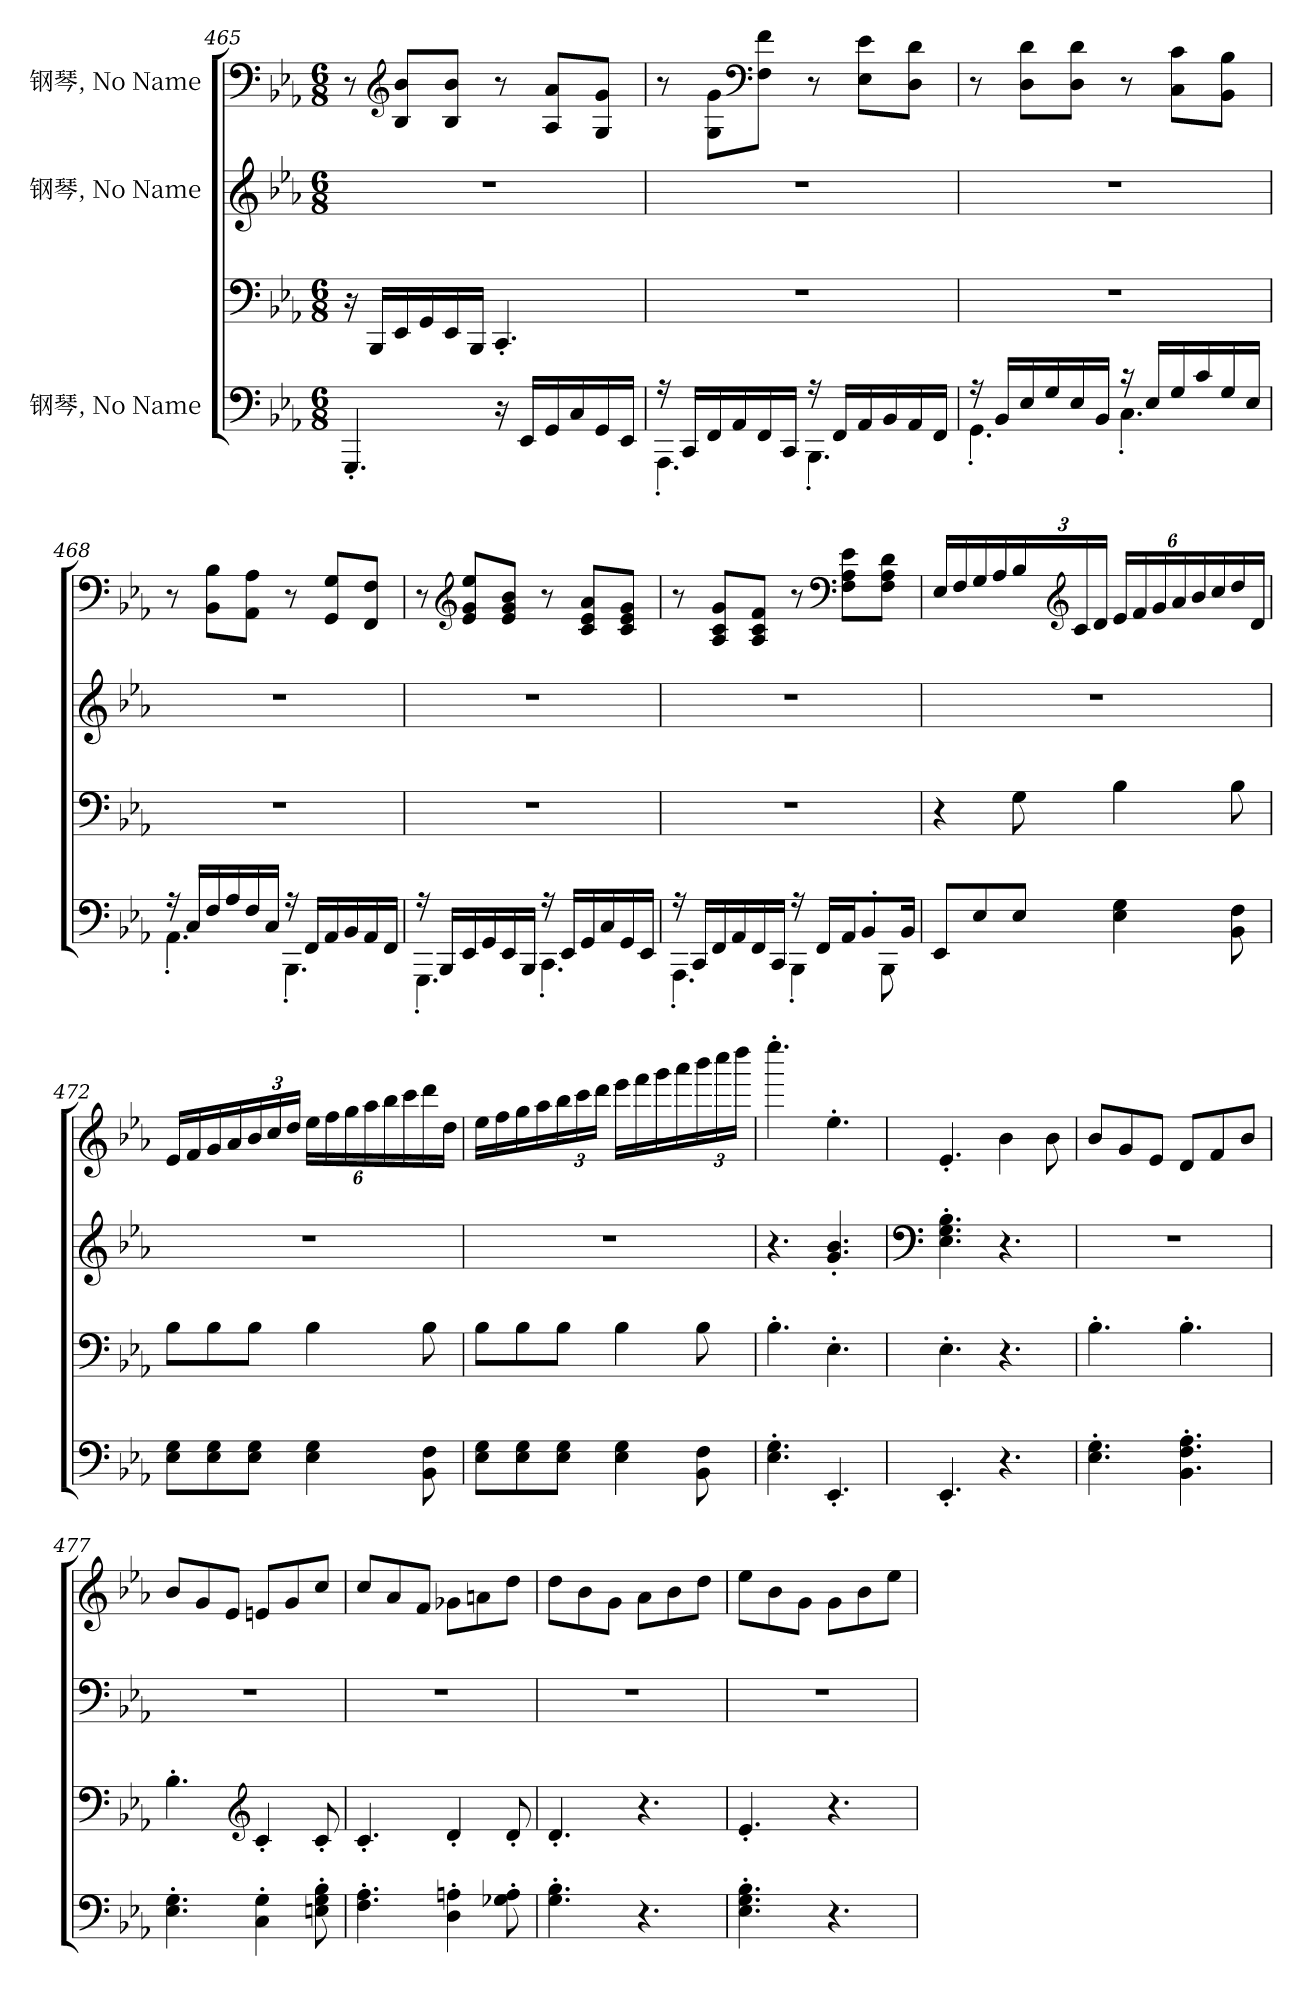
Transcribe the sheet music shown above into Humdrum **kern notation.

**kern	**kern	**kern	**kern
*part3	*part3	*part2	*part1
*staff4	*staff3	*staff2	*staff1
*I"钢琴, No Name	*	*I"钢琴, No Name	*I"钢琴, No Name
*clefF4	*clefF4	*clefG2	*clefF4
*k[b-e-a-]	*k[b-e-a-]	*k[b-e-a-]	*k[b-e-a-]
*M6/8	*M6/8	*M6/8	*M6/8
*MM150	*MM150	*MM150	*MM150
=465	=465	=465	=465
4.GGG'/	16r	2.r	8r
.	16BBB-/LL	.	.
*	*	*	*clefG2
.	16EE-/	.	8B-/ 8b-/L
.	16GG/	.	.
.	16EE-/	.	8B-/ 8b-/J
.	16BBB-/JJ	.	.
16r	4.CC'/	.	8r
16EE-/LL	.	.	.
16GG/	.	.	8A-/ 8a-/L
16C/	.	.	.
16GG/	.	.	8G/ 8g/J
16EE-/JJ	.	.	.
!!LO:LB:g=z
=466	=466	=466	=466
*^	*	*	*
16r	4.AAA-'\	2.r	2.r	8r
16CC/LL	.	.	.	.
16FF/	.	.	.	8G\ 8g\L
16AA-/	.	.	.	.
*	*	*	*	*clefF4
16FF/	.	.	.	8F\ 8f\J
16CC/JJ	.	.	.	.
16r	4.BBB-'\	.	.	8r
16FF/LL	.	.	.	.
16AA-/	.	.	.	8E-\ 8e-\L
16BB-/	.	.	.	.
16AA-/	.	.	.	8D\ 8d\J
16FF/JJ	.	.	.	.
=467	=467	=467	=467	=467
*	*	*	*	*MM150
16r	4.GG'\	2.r	2.r	8r
16BB-/LL	.	.	.	.
16E-/	.	.	.	8D\ 8d\L
16G/	.	.	.	.
16E-/	.	.	.	8D\ 8d\J
16BB-/JJ	.	.	.	.
16r	4.C'\	.	.	8r
16E-/LL	.	.	.	.
16G/	.	.	.	8C\ 8c\L
16c/	.	.	.	.
16G/	.	.	.	8BB-\ 8B-\J
16E-/JJ	.	.	.	.
=468	=468	=468	=468	=468
16r	4.AA-'\	2.r	2.r	8r
16C/LL	.	.	.	.
16F/	.	.	.	8BB-\ 8B-\L
16A-/	.	.	.	.
16F/	.	.	.	8AA-\ 8A-\J
16C/JJ	.	.	.	.
16r	4.BBB-'\	.	.	8r
16FF/LL	.	.	.	.
16AA-/	.	.	.	8GG/ 8G/L
16BB-/	.	.	.	.
*	*	*	*	*MM149
16AA-/	.	.	.	8FF/ 8F/J
16FF/JJ	.	.	.	.
!!LO:LB:g=z
=469	=469	=469	=469	=469
*	*	*	*	*MM150
16r	4.GGG'\	2.r	2.r	8r
16BBB-/LL	.	.	.	.
*	*	*	*	*clefG2
16EE-/	.	.	.	8e-/ 8g/ 8ee-/L
16GG/	.	.	.	.
16EE-/	.	.	.	8e-/ 8g/ 8b-/J
16BBB-/JJ	.	.	.	.
16r	4.CC'\	.	.	8r
16EE-/LL	.	.	.	.
16GG/	.	.	.	8c/ 8e-/ 8a-/L
16C/	.	.	.	.
16GG/	.	.	.	8c/ 8e-/ 8g/J
16EE-/JJ	.	.	.	.
=470	=470	=470	=470	=470
16r	4.AAA-'\	2.r	2.r	8r
16CC/LL	.	.	.	.
16FF/	.	.	.	8A-/ 8c/ 8g/L
16AA-/	.	.	.	.
16FF/	.	.	.	8A-/ 8c/ 8f/J
16CC/JJ	.	.	.	.
16r	4BBB-'\	.	.	8r
16FF/LL	.	.	.	.
*	*	*	*	*clefF4
16AA-/J	.	.	.	8F\ 8A-\ 8e-\L
8BB-'/	.	.	.	.
*	*	*	*	*MM145
.	8BBB-\	.	.	8F\ 8A-\ 8d\J
16BB-/Jk	.	.	.	.
*v	*v	*	*	*
!!LO:PB:g=z
=471	=471	=471	=471
*	*	*	*MM150
8EE-/L	4r	2.r	16E-/LL
.	.	.	16F/
8E-/	.	.	16G/
.	.	.	16A-/
*	*	*	*Xbrackettup
8E-/J	8G\	.	24B-/
*	*	*	*clefG2
.	.	.	24c/
.	.	.	24d/JJ
*	*	*	*MM150
4E-\ 4G\	4B-\	.	24e-/LL
.	.	.	24f/
.	.	.	24g/
.	.	.	24a-/
.	.	.	24b-/
.	.	.	24cc/
8BB-\ 8F\	8B-\	.	16dd/
.	.	.	16d/JJ
=472	=472	=472	=472
8E-\ 8G\L	8B-\L	2.r	16e-/LL
.	.	.	16f/
8E-\ 8G\	8B-\	.	16g/
.	.	.	16a-/
8E-\ 8G\J	8B-\J	.	24b-/
.	.	.	24cc/
.	.	.	24dd/JJ
*	*	*	*MM150
4E-\ 4G\	4B-\	.	24ee-\LL
.	.	.	24ff\
.	.	.	24gg\
.	.	.	24aa-\
.	.	.	24bb-\
.	.	.	24ccc\
8BB-\ 8F\	8B-\	.	16ddd\
.	.	.	16dd\JJ
!!LO:LB:g=z
=473	=473	=473	=473
8E-\ 8G\L	8B-\L	2.r	16ee-\LL
.	.	.	16ff\
8E-\ 8G\	8B-\	.	16gg\
.	.	.	16aa-\
8E-\ 8G\J	8B-\J	.	24bb-\
.	.	.	24ccc\
.	.	.	24ddd\JJ
*	*	*	*MM150
4E-\ 4G\	4B-\	.	16eee-\LL
.	.	.	16fff\
.	.	.	16ggg\
.	.	.	16aaa-\
8BB-\ 8F\	8B-\	.	24bbb-\
.	.	.	24cccc\
.	.	.	24dddd\JJ
=474	=474	=474	=474
4.E-\' 4.G\'	4.B-'\	4.r	4.eeee-'\
4.EE-'/	4.E-'\	4.g/' 4.b-/'	4.ee-'\
=475	=475	=475	=475
*	*	*clefF4	*
4.EE-'/	4.E-'\	4.E-\' 4.G\' 4.B-\'	4.e-'/
*	*	*	*MM109
4.r	4.r	4.r	4b-\
.	.	.	8b-\
=476	=476	=476	=476
*	*	*	*MM120
4.E-\' 4.G\'	4.B-'\	2.r	8b-/L
.	.	.	8g/
.	.	.	8e-/J
4.BB-\' 4.F\' 4.A-\'	4.B-'\	.	8d/L
.	.	.	8f/
.	.	.	8b-/J
!!LO:LB:g=z
=477	=477	=477	=477
*	*	*	*MM120
4.E-\' 4.G\'	4.B-'\	2.r	8b-/L
.	.	.	8g/
.	.	.	8e-/J
*	*clefG2	*	*
4C\' 4G\'	4c'/	.	8en/L
.	.	.	8g/
8En\' 8G\' 8B-\'	8c'/	.	8cc/J
=478	=478	=478	=478
*	*	*	*MM120
4.F\' 4.A-\'	4.c'/	2.r	8cc/L
.	.	.	8a-/
.	.	.	8f/J
4D\' 4An\'	4d'/	.	8g-X\L
.	.	.	8an\
8G-X\' 8A\'	8d'/	.	8dd\J
=479	=479	=479	=479
*	*	*	*MM120
4.G\' 4.B-\'	4.d'/	2.r	8dd\L
.	.	.	8b-\
.	.	.	8g\J
4.r	4.r	.	8a-\L
.	.	.	8b-\
.	.	.	8dd\J
=480	=480	=480	=480
*	*	*	*MM116
4.E-\' 4.G\' 4.B-\'	4.e-'/	2.r	8ee-\L
.	.	.	8b-\
.	.	.	8g\J
4.r	4.r	.	8g\L
.	.	.	8b-\
.	.	.	8ee-\J
=	=	=	=
*-	*-	*-	*-
